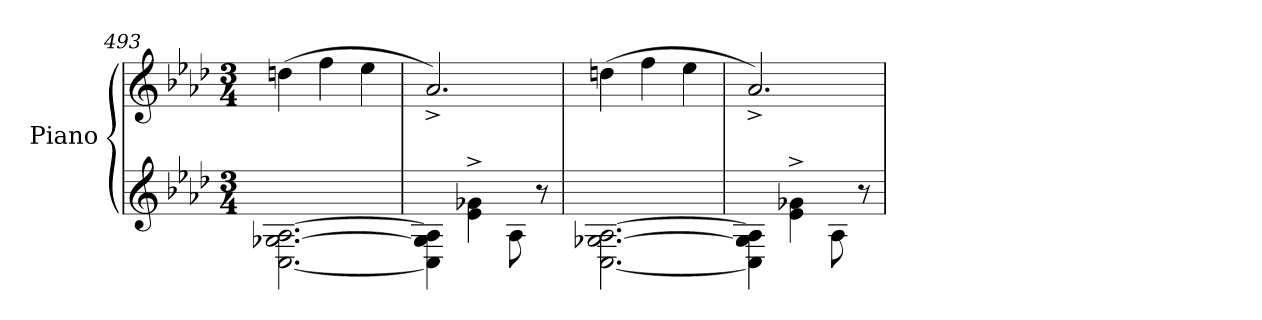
**kern	**kern
*part1	*part1
*staff2	*staff1
*I"Piano	*
*I'Pno.	*
*clefG2	*clefG2
*k[b-e-a-d-]	*k[b-e-a-d-]
*M3/4	*M3/4
=493	=493
[2.C\ [2.G-X\ [2.A-\	(4ddn\
.	4ff\
.	4ee-\
!!LO:LB:g=z
=494	=494
4C\] 4G-\] 4A-\]	2.a-^/)
4e-\^ 4g-X\^	.
8A-\	.
8r	.
=495	=495
[2.C\ [2.G-X\ [2.A-\	(4ddn\
.	4ff\
.	4ee-\
=496	=496
4C\] 4G-\] 4A-\]	2.a-^/)
4e-\^ 4g-X\^	.
8A-\	.
8r	.
=	=
*-	*-
